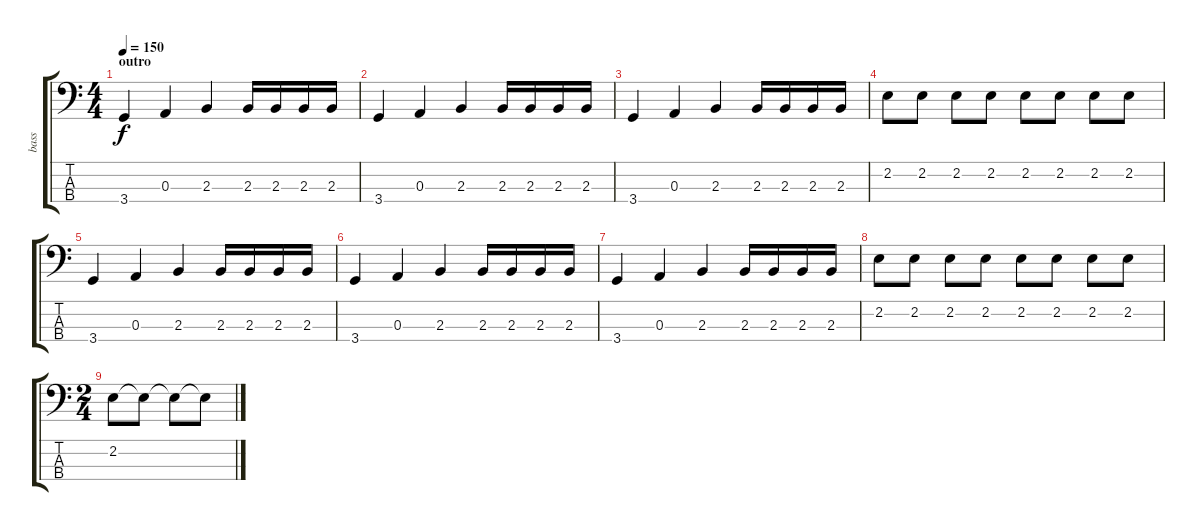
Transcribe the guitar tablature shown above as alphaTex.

\track ("bass" "bass") {instrument electricbasspick}
\staff {score tabs}
\tuning (G2 D2 A1 E1) {hide}
\ts (4 4)
\section ("" "outro")
\tempo 150
\clef f4
\ks c
3.4.4{dy f} 0.3.4 2.3.4 2.3.16 2.3.16 2.3.16 2.3.16 |
3.4.4 0.3.4 2.3.4 2.3.16 2.3.16 2.3.16 2.3.16 |
3.4.4 0.3.4 2.3.4 2.3.16 2.3.16 2.3.16 2.3.16 |
2.2.8 2.2.8 2.2.8 2.2.8 2.2.8 2.2.8 2.2.8 2.2.8 |
3.4.4 0.3.4 2.3.4 2.3.16 2.3.16 2.3.16 2.3.16 |
3.4.4 0.3.4 2.3.4 2.3.16 2.3.16 2.3.16 2.3.16 |
3.4.4 0.3.4 2.3.4 2.3.16 2.3.16 2.3.16 2.3.16 |
2.2.8 2.2.8 2.2.8 2.2.8 2.2.8 2.2.8 2.2.8 2.2.8 |
\ts (2 4)
2.2.8 2.2{t}.8 2.2{t}.8 2.2{t}.8
